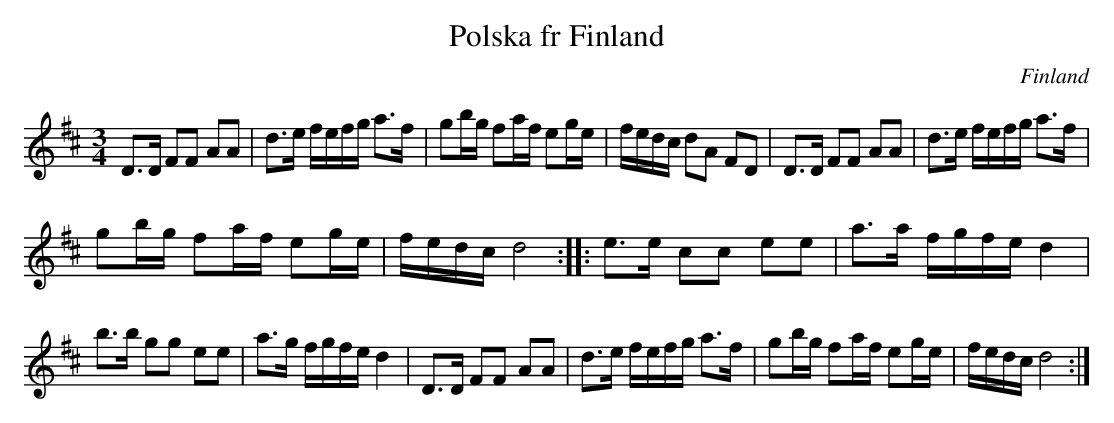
X:1
T:Polska fr Finland
M:3/4
O:Finland
K:D major
D>D FF AA|d>e f/e/f/g/ a>f|\
gb/g/ fa/f/ eg/e/|f/e/d/c/ dA FD|\
D>D FF AA|d>e f/e/f/g/ a>f|
gb/g/ fa/f/ eg/e/|f/e/d/c/ d4::\
e>e cc ee|a>a f/g/f/e/ d2|
b>b gg ee|a>g f/g/f/e/ d2|\
D>D FF AA|d>e f/e/f/g/ a>f|\
gb/g/ fa/f/ eg/e/ |f/e/d/c/ d4 :|
